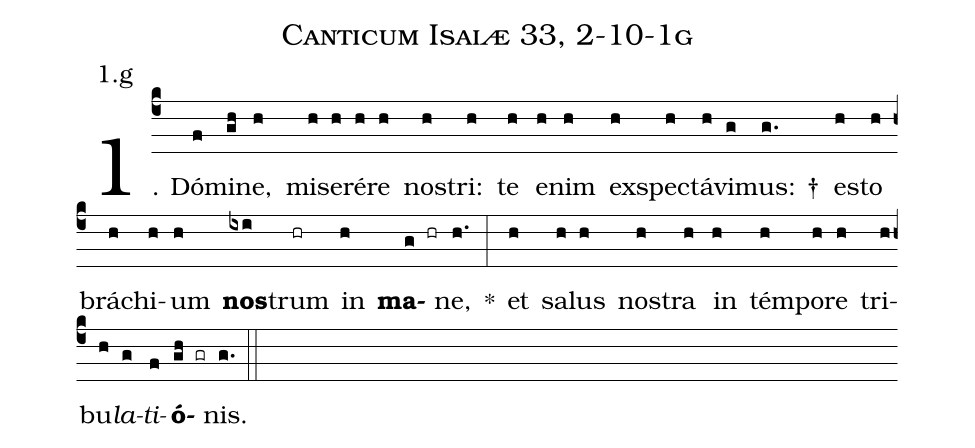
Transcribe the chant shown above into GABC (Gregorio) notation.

name: Canticum Isaiæ 33, 2-10-1g;
annotation: 1.g;
%%
(c4)1. Dó(f)mi(gh)ne,(h) mi(h)se(h)ré(h)re(h) nos(h)tri:(h) te(h) e(h)nim(h) ex(h)spec(h)tá(h)vi(g)mus: †(g.) es(h)to(h) brá(h)chi(h)um(h) <b>nos</b>(ixi)trum(hr) in(h) <b>ma</b>(g hr)ne,(h.) *(:) et(h) sa(h)lus(h) nos(h)tra(h) in(h) tém(h)po(h)re(h) tri(h)bu(h)<i>la</i>(g)<i>ti</i>(f)<b>ó</b>(gh gr)nis.(g.) (::)
